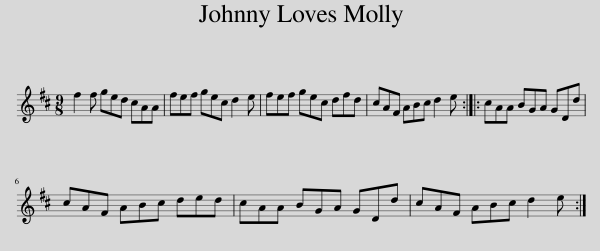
X:1
L:1/8
M:9/8
I:linebreak $
K:D
V:1 treble
V:1
 f2 f ged cAA | fef gec d2 e | fef gec dfd | cAF ABc d2 e :: cAA BGA GDd |$ %5
 cAF ABc ded | cAA BGA GDd | cAF ABc d2 e :| %8
